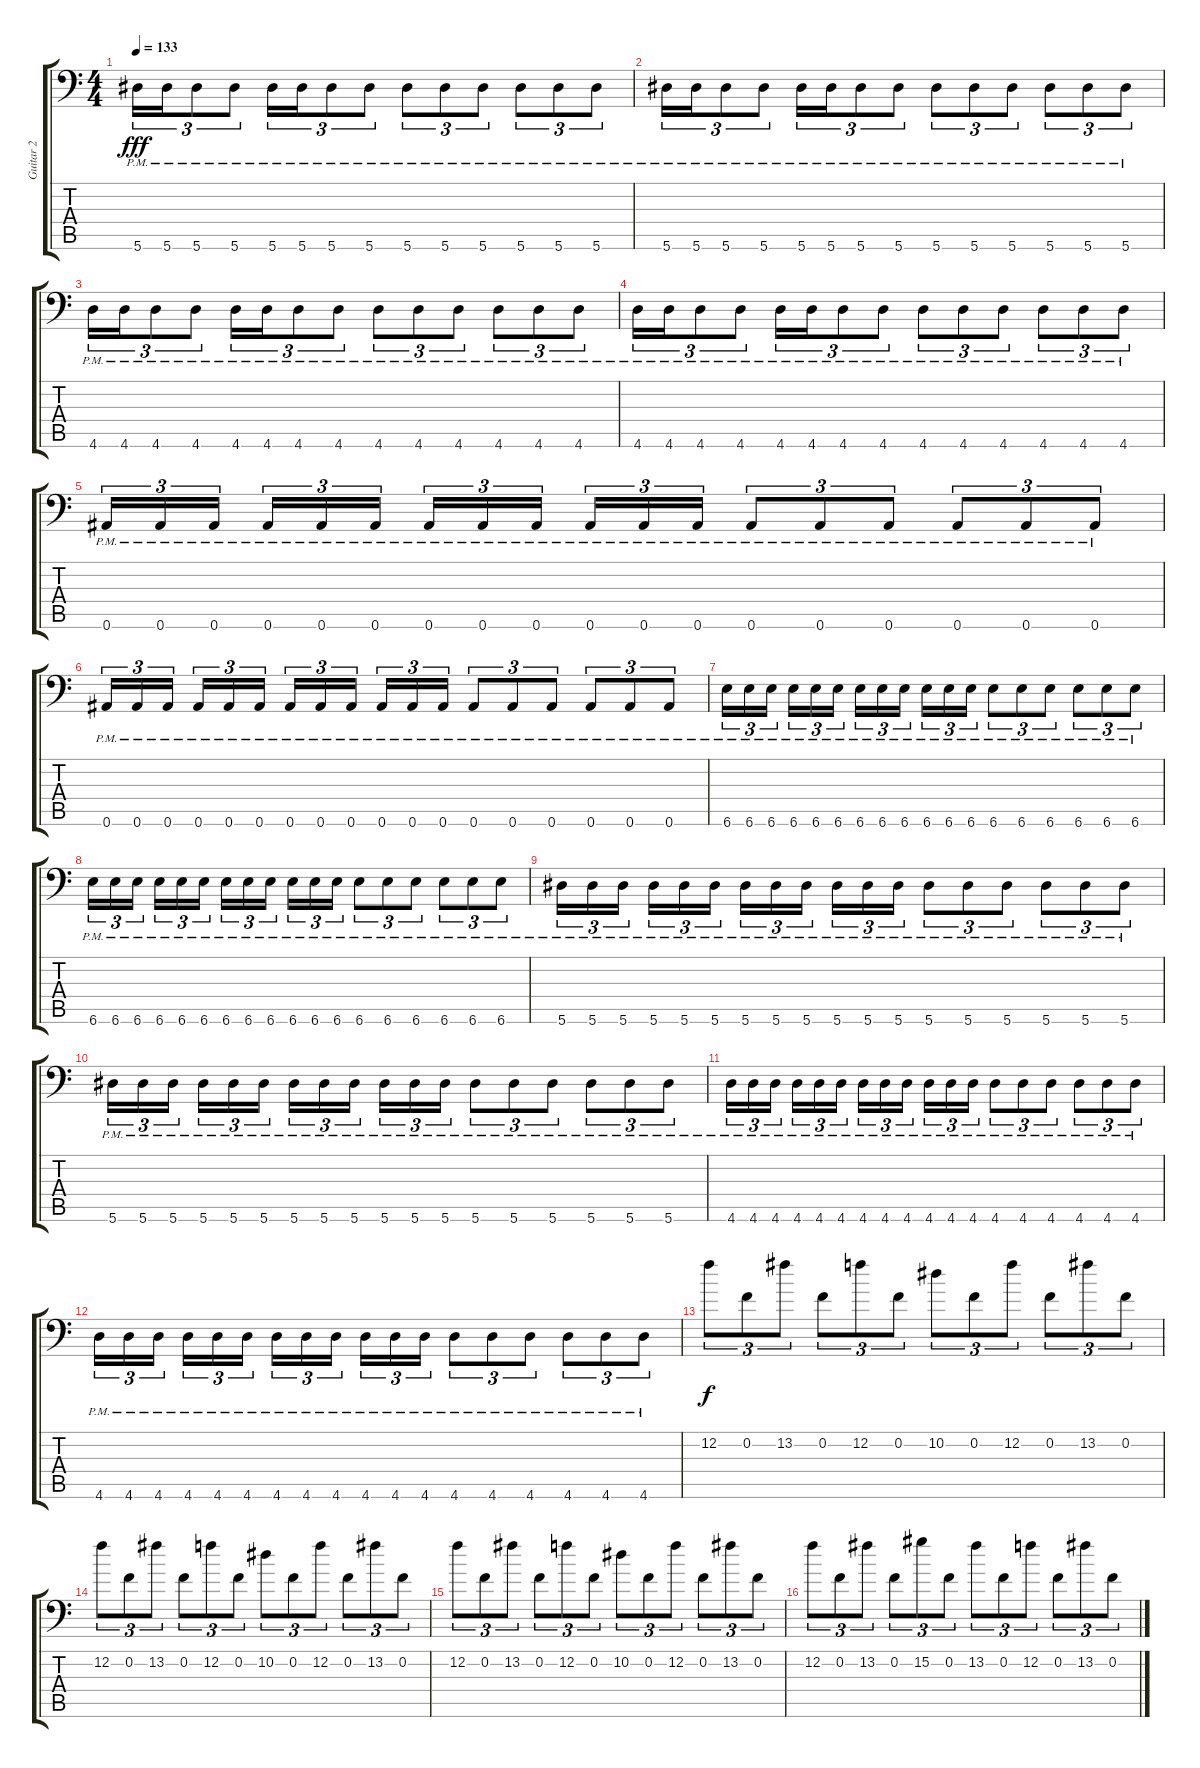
\track ("Guitar 2" "Guitar 2") {instrument distortionguitar}
\staff {score tabs}
\tuning (Bb3 F3 Db3 Ab2 Eb2 Bb1) {hide}
\ts (4 4)
\tempo 133
\clef f4
\ks c
5.6{pm}.16{tu (3 2) dy fff} 5.6{pm}.16{tu (3 2)} 5.6{pm}.8{tu (3 2)} 5.6{pm}.8{tu (3 2)} 5.6{pm}.16{tu (3 2)} 5.6{pm}.16{tu (3 2)} 5.6{pm}.8{tu (3 2)} 5.6{pm}.8{tu (3 2)} 5.6{pm}.8{tu (3 2)} 5.6{pm}.8{tu (3 2)} 5.6{pm}.8{tu (3 2)} 5.6{pm}.8{tu (3 2)} 5.6{pm}.8{tu (3 2)} 5.6{pm}.8{tu (3 2)} |
5.6{pm}.16{tu (3 2)} 5.6{pm}.16{tu (3 2)} 5.6{pm}.8{tu (3 2)} 5.6{pm}.8{tu (3 2)} 5.6{pm}.16{tu (3 2)} 5.6{pm}.16{tu (3 2)} 5.6{pm}.8{tu (3 2)} 5.6{pm}.8{tu (3 2)} 5.6{pm}.8{tu (3 2)} 5.6{pm}.8{tu (3 2)} 5.6{pm}.8{tu (3 2)} 5.6{pm}.8{tu (3 2)} 5.6{pm}.8{tu (3 2)} 5.6{pm}.8{tu (3 2)} |
4.6{pm}.16{tu (3 2)} 4.6{pm}.16{tu (3 2)} 4.6{pm}.8{tu (3 2)} 4.6{pm}.8{tu (3 2)} 4.6{pm}.16{tu (3 2)} 4.6{pm}.16{tu (3 2)} 4.6{pm}.8{tu (3 2)} 4.6{pm}.8{tu (3 2)} 4.6{pm}.8{tu (3 2)} 4.6{pm}.8{tu (3 2)} 4.6{pm}.8{tu (3 2)} 4.6{pm}.8{tu (3 2)} 4.6{pm}.8{tu (3 2)} 4.6{pm}.8{tu (3 2)} |
4.6{pm}.16{tu (3 2)} 4.6{pm}.16{tu (3 2)} 4.6{pm}.8{tu (3 2)} 4.6{pm}.8{tu (3 2)} 4.6{pm}.16{tu (3 2)} 4.6{pm}.16{tu (3 2)} 4.6{pm}.8{tu (3 2)} 4.6{pm}.8{tu (3 2)} 4.6{pm}.8{tu (3 2)} 4.6{pm}.8{tu (3 2)} 4.6{pm}.8{tu (3 2)} 4.6{pm}.8{tu (3 2)} 4.6{pm}.8{tu (3 2)} 4.6{pm}.8{tu (3 2)} |
0.6{pm}.16{tu (3 2)} 0.6{pm}.16{tu (3 2)} 0.6{pm}.16{tu (3 2) beam splitsecondary} 0.6{pm}.16{tu (3 2)} 0.6{pm}.16{tu (3 2)} 0.6{pm}.16{tu (3 2)} 0.6{pm}.16{tu (3 2)} 0.6{pm}.16{tu (3 2)} 0.6{pm}.16{tu (3 2) beam splitsecondary} 0.6{pm}.16{tu (3 2)} 0.6{pm}.16{tu (3 2)} 0.6{pm}.16{tu (3 2)} 0.6{pm}.8{tu (3 2)} 0.6{pm}.8{tu (3 2)} 0.6{pm}.8{tu (3 2)} 0.6{pm}.8{tu (3 2)} 0.6{pm}.8{tu (3 2)} 0.6{pm}.8{tu (3 2)} |
0.6{pm}.16{tu (3 2)} 0.6{pm}.16{tu (3 2)} 0.6{pm}.16{tu (3 2) beam splitsecondary} 0.6{pm}.16{tu (3 2)} 0.6{pm}.16{tu (3 2)} 0.6{pm}.16{tu (3 2)} 0.6{pm}.16{tu (3 2)} 0.6{pm}.16{tu (3 2)} 0.6{pm}.16{tu (3 2) beam splitsecondary} 0.6{pm}.16{tu (3 2)} 0.6{pm}.16{tu (3 2)} 0.6{pm}.16{tu (3 2)} 0.6{pm}.8{tu (3 2)} 0.6{pm}.8{tu (3 2)} 0.6{pm}.8{tu (3 2)} 0.6{pm}.8{tu (3 2)} 0.6{pm}.8{tu (3 2)} 0.6{pm}.8{tu (3 2)} |
6.6{pm}.16{tu (3 2)} 6.6{pm}.16{tu (3 2)} 6.6{pm}.16{tu (3 2) beam splitsecondary} 6.6{pm}.16{tu (3 2)} 6.6{pm}.16{tu (3 2)} 6.6{pm}.16{tu (3 2)} 6.6{pm}.16{tu (3 2)} 6.6{pm}.16{tu (3 2)} 6.6{pm}.16{tu (3 2) beam splitsecondary} 6.6{pm}.16{tu (3 2)} 6.6{pm}.16{tu (3 2)} 6.6{pm}.16{tu (3 2)} 6.6{pm}.8{tu (3 2)} 6.6{pm}.8{tu (3 2)} 6.6{pm}.8{tu (3 2)} 6.6{pm}.8{tu (3 2)} 6.6{pm}.8{tu (3 2)} 6.6{pm}.8{tu (3 2)} |
6.6{pm}.16{tu (3 2)} 6.6{pm}.16{tu (3 2)} 6.6{pm}.16{tu (3 2) beam splitsecondary} 6.6{pm}.16{tu (3 2)} 6.6{pm}.16{tu (3 2)} 6.6{pm}.16{tu (3 2)} 6.6{pm}.16{tu (3 2)} 6.6{pm}.16{tu (3 2)} 6.6{pm}.16{tu (3 2) beam splitsecondary} 6.6{pm}.16{tu (3 2)} 6.6{pm}.16{tu (3 2)} 6.6{pm}.16{tu (3 2)} 6.6{pm}.8{tu (3 2)} 6.6{pm}.8{tu (3 2)} 6.6{pm}.8{tu (3 2)} 6.6{pm}.8{tu (3 2)} 6.6{pm}.8{tu (3 2)} 6.6{pm}.8{tu (3 2)} |
5.6{pm}.16{tu (3 2)} 5.6{pm}.16{tu (3 2)} 5.6{pm}.16{tu (3 2) beam splitsecondary} 5.6{pm}.16{tu (3 2)} 5.6{pm}.16{tu (3 2)} 5.6{pm}.16{tu (3 2)} 5.6{pm}.16{tu (3 2)} 5.6{pm}.16{tu (3 2)} 5.6{pm}.16{tu (3 2) beam splitsecondary} 5.6{pm}.16{tu (3 2)} 5.6{pm}.16{tu (3 2)} 5.6{pm}.16{tu (3 2)} 5.6{pm}.8{tu (3 2)} 5.6{pm}.8{tu (3 2)} 5.6{pm}.8{tu (3 2)} 5.6{pm}.8{tu (3 2)} 5.6{pm}.8{tu (3 2)} 5.6{pm}.8{tu (3 2)} |
5.6{pm}.16{tu (3 2)} 5.6{pm}.16{tu (3 2)} 5.6{pm}.16{tu (3 2) beam splitsecondary} 5.6{pm}.16{tu (3 2)} 5.6{pm}.16{tu (3 2)} 5.6{pm}.16{tu (3 2)} 5.6{pm}.16{tu (3 2)} 5.6{pm}.16{tu (3 2)} 5.6{pm}.16{tu (3 2) beam splitsecondary} 5.6{pm}.16{tu (3 2)} 5.6{pm}.16{tu (3 2)} 5.6{pm}.16{tu (3 2)} 5.6{pm}.8{tu (3 2)} 5.6{pm}.8{tu (3 2)} 5.6{pm}.8{tu (3 2)} 5.6{pm}.8{tu (3 2)} 5.6{pm}.8{tu (3 2)} 5.6{pm}.8{tu (3 2)} |
4.6{pm}.16{tu (3 2)} 4.6{pm}.16{tu (3 2)} 4.6{pm}.16{tu (3 2) beam splitsecondary} 4.6{pm}.16{tu (3 2)} 4.6{pm}.16{tu (3 2)} 4.6{pm}.16{tu (3 2)} 4.6{pm}.16{tu (3 2)} 4.6{pm}.16{tu (3 2)} 4.6{pm}.16{tu (3 2) beam splitsecondary} 4.6{pm}.16{tu (3 2)} 4.6{pm}.16{tu (3 2)} 4.6{pm}.16{tu (3 2)} 4.6{pm}.8{tu (3 2)} 4.6{pm}.8{tu (3 2)} 4.6{pm}.8{tu (3 2)} 4.6{pm}.8{tu (3 2)} 4.6{pm}.8{tu (3 2)} 4.6{pm}.8{tu (3 2)} |
4.6{pm}.16{tu (3 2)} 4.6{pm}.16{tu (3 2)} 4.6{pm}.16{tu (3 2) beam splitsecondary} 4.6{pm}.16{tu (3 2)} 4.6{pm}.16{tu (3 2)} 4.6{pm}.16{tu (3 2)} 4.6{pm}.16{tu (3 2)} 4.6{pm}.16{tu (3 2)} 4.6{pm}.16{tu (3 2) beam splitsecondary} 4.6{pm}.16{tu (3 2)} 4.6{pm}.16{tu (3 2)} 4.6{pm}.16{tu (3 2)} 4.6{pm}.8{tu (3 2)} 4.6{pm}.8{tu (3 2)} 4.6{pm}.8{tu (3 2)} 4.6{pm}.8{tu (3 2)} 4.6{pm}.8{tu (3 2)} 4.6{pm}.8{tu (3 2)} |
12.2.8{tu (3 2) dy f balance 0} 0.2.8{tu (3 2)} 13.2.8{tu (3 2)} 0.2.8{tu (3 2)} 12.2.8{tu (3 2)} 0.2.8{tu (3 2)} 10.2.8{tu (3 2)} 0.2.8{tu (3 2)} 12.2.8{tu (3 2)} 0.2.8{tu (3 2)} 13.2.8{tu (3 2)} 0.2.8{tu (3 2)} |
12.2.8{tu (3 2)} 0.2.8{tu (3 2)} 13.2.8{tu (3 2)} 0.2.8{tu (3 2)} 12.2.8{tu (3 2)} 0.2.8{tu (3 2)} 10.2.8{tu (3 2)} 0.2.8{tu (3 2)} 12.2.8{tu (3 2)} 0.2.8{tu (3 2)} 13.2.8{tu (3 2)} 0.2.8{tu (3 2)} |
12.2.8{tu (3 2)} 0.2.8{tu (3 2)} 13.2.8{tu (3 2)} 0.2.8{tu (3 2)} 12.2.8{tu (3 2)} 0.2.8{tu (3 2)} 10.2.8{tu (3 2)} 0.2.8{tu (3 2)} 12.2.8{tu (3 2)} 0.2.8{tu (3 2)} 13.2.8{tu (3 2)} 0.2.8{tu (3 2)} |
12.2.8{tu (3 2)} 0.2.8{tu (3 2)} 13.2.8{tu (3 2)} 0.2.8{tu (3 2)} 15.2.8{tu (3 2)} 0.2.8{tu (3 2)} 13.2.8{tu (3 2)} 0.2.8{tu (3 2)} 12.2.8{tu (3 2)} 0.2.8{tu (3 2)} 13.2.8{tu (3 2)} 0.2.8{tu (3 2)}
